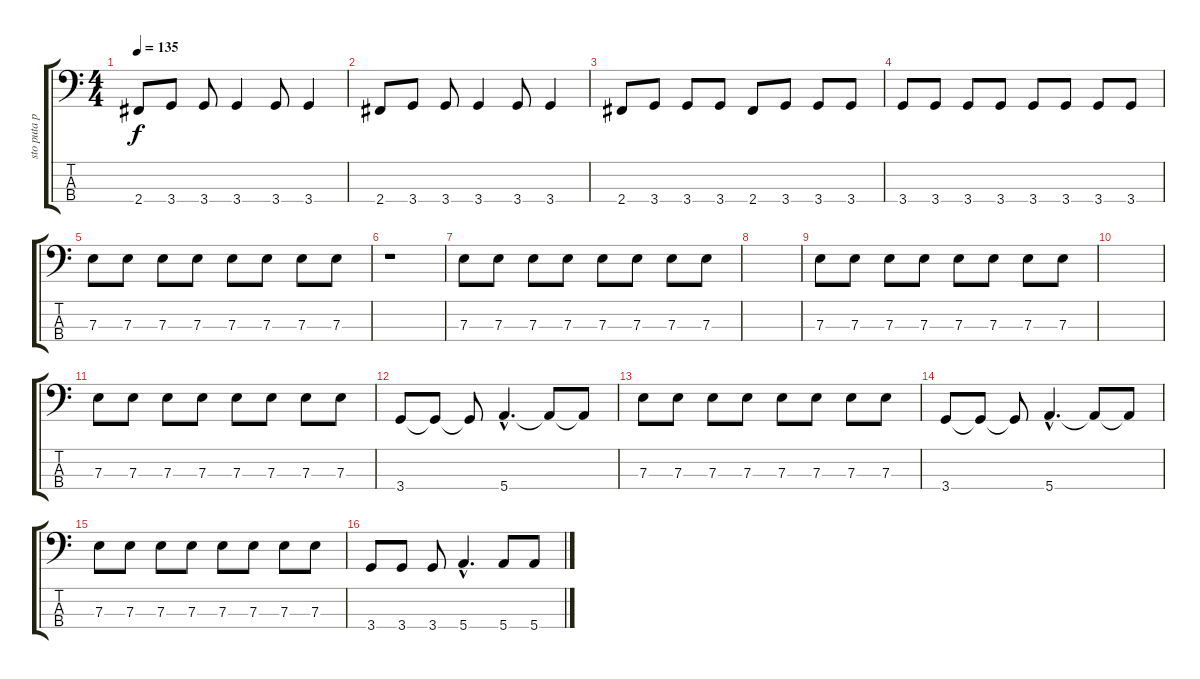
\track ("sto puta po jednoj pa po drugoj" "sto puta p") {instrument electricbasspick}
\staff {score tabs}
\tuning (G2 D2 A1 E1) {hide}
\ts (4 4)
\tempo 135
\clef f4
\ks c
2.4.8{dy f instrument electricbasspick} 3.4.8 3.4.8 3.4.4 3.4.8 3.4.4 |
2.4.8 3.4.8 3.4.8 3.4.4 3.4.8 3.4.4 |
2.4.8 3.4.8 3.4.8 3.4.8 2.4.8 3.4.8 3.4.8 3.4.8 |
3.4.8 3.4.8 3.4.8 3.4.8 3.4.8 3.4.8 3.4.8 3.4.8 |
7.3.8 7.3.8 7.3.8 7.3.8 7.3.8 7.3.8 7.3.8 7.3.8 |
r.1 |
7.3.8 7.3.8 7.3.8 7.3.8 7.3.8 7.3.8 7.3.8 7.3.8 |
|
7.3.8 7.3.8 7.3.8 7.3.8 7.3.8 7.3.8 7.3.8 7.3.8 |
|
7.3.8 7.3.8 7.3.8 7.3.8 7.3.8 7.3.8 7.3.8 7.3.8 |
3.4.8 3.4{t}.8 3.4{t}.8 5.4{hac}.4{d} 5.4{t}.8 5.4{t}.8 |
7.3.8 7.3.8 7.3.8 7.3.8 7.3.8 7.3.8 7.3.8 7.3.8 |
3.4.8 3.4{t}.8 3.4{t}.8 5.4{hac}.4{d} 5.4{t}.8 5.4{t}.8 |
7.3.8 7.3.8 7.3.8 7.3.8 7.3.8 7.3.8 7.3.8 7.3.8 |
3.4.8 3.4.8 3.4.8 5.4{hac}.4{d} 5.4.8 5.4.8
